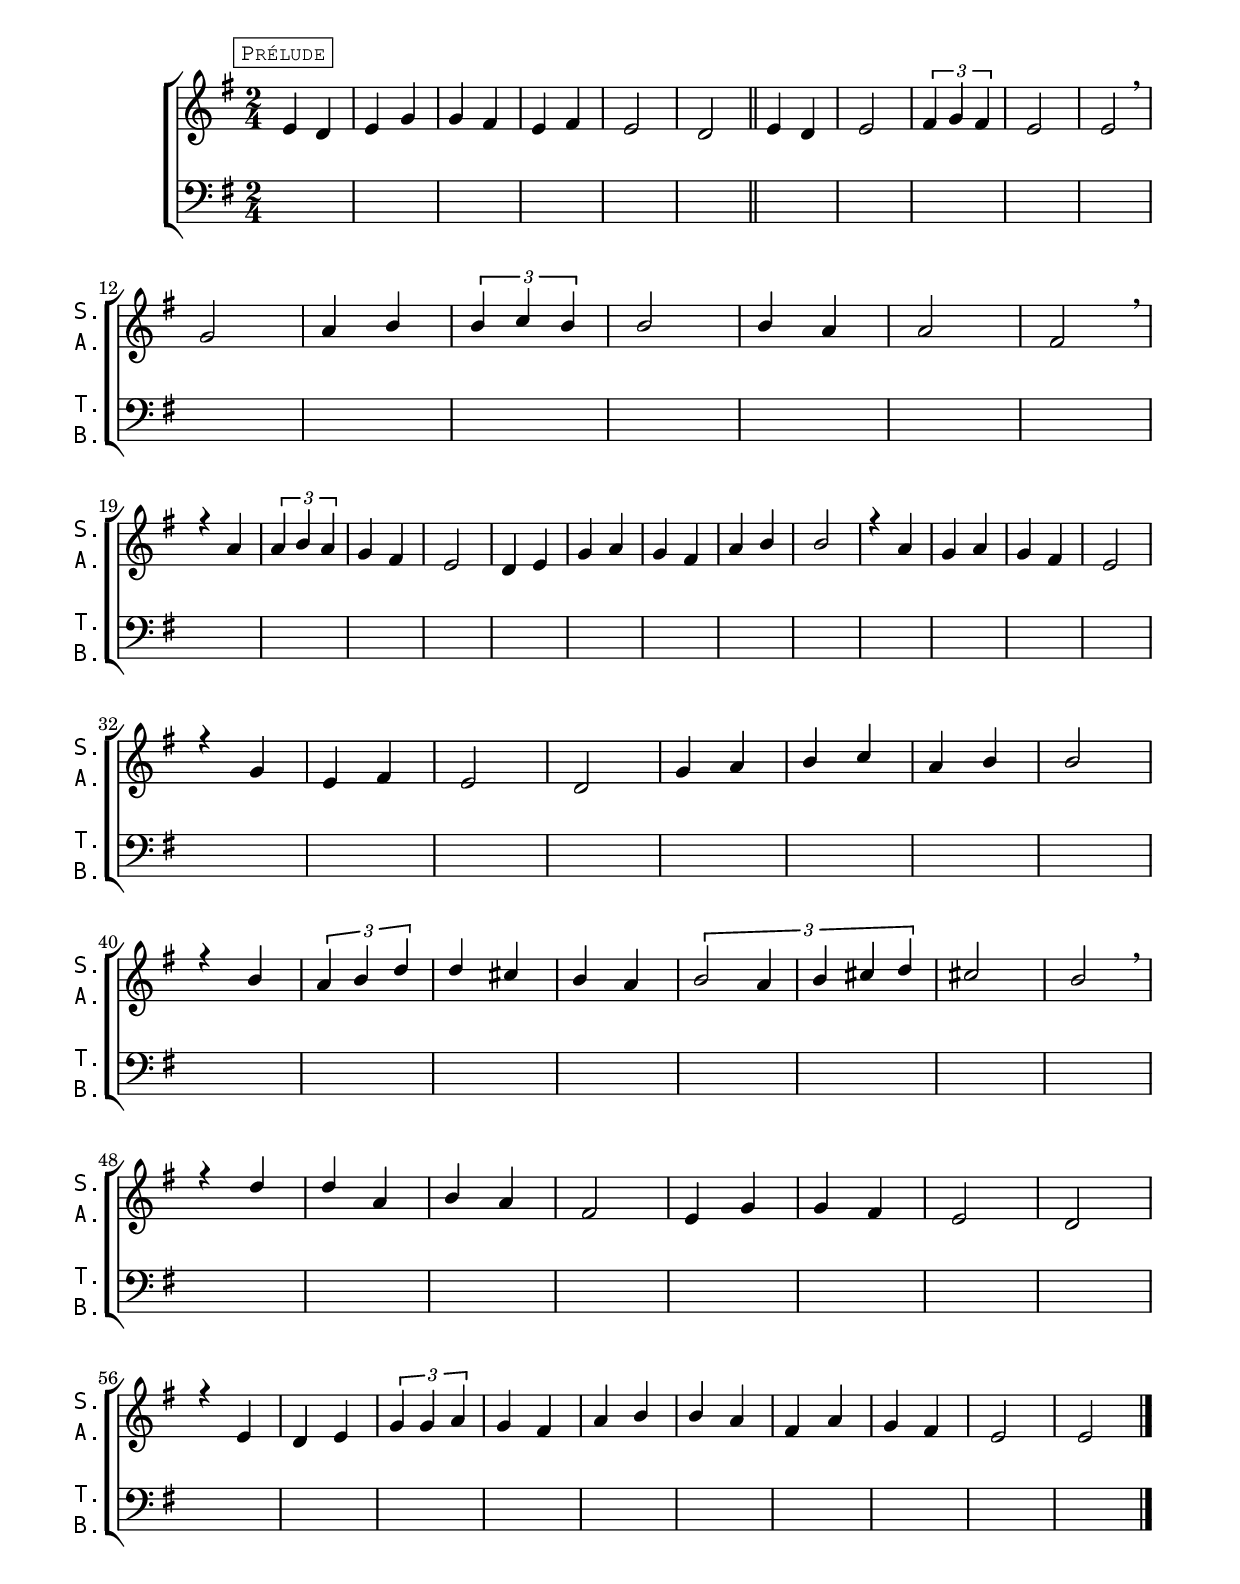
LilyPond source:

\version "2.22.0"
\language "english"
\include "../libs/commonFunctions.ily"

headers = \header {
  title = "Ô bienheureux Joseph"
  %subtitle = \markup { \column { "Tropaire pour l'Épiphanie" "(Introït ou Communion)" } }
  composer = "Jean Baptiste Favre"
  poet = "Domaine public"
  dedication = "Clichy la Garenne, juin 2021"
  }

%%%%%%%%%%%%%%%%%%%%%%%%%%
%%%%%     Répons     %%%%%
%%%%%%%%%%%%%%%%%%%%%%%%%%
rhythms = {
  \markCustom "Prélude"
  \key e \minor \time 2/4
  s2*11 \break
  s2*7 \break
  s2*13 \break
  s2*8 \break
  s2*8 \break
  s2*8 \break
  s2*10
  \bar "|." \break
  }
gregorianMusic = {
  e4 d e g g fs e fs e d \bar "||"
  e4 d e fs g fs e e \breathe
  g4 a b b c b b b a a fs r4 \break
  a a b a g fs e d e g a g fs a b b a g a g fs e \breathe \break
  g e fs e d g a b c a b b b a \break b d d cs b a b a b cs d cs b r4 \break
  d d a b a fs e g g fs e d e d \break e g g a g fs a b b a fs a g fs e e \break
  }
sopranosMusic = {
  e4 d e g g fs e fs e2 d \bar "||"
  e4 d e2 \tuplet 3/2 { fs4 g fs } e2 e2 \breathe
  g2 a4 b \tuplet 3/2 { b c b } b2 b4 a a2 fs2 \breathe
  r4 a4 \tuplet 3/2 { a b a } g fs e2 d4 e g a g fs a b b2 r4 a g a g fs e2
  r4 g4 e fs e2 d g4 a b c a b b2
  r4 b4 \tuplet 3/2 { a b d } d cs b a \tuplet 3/2 { b2 a4 b cs d } cs2 b2 \breathe
  r4 d d a b a fs2 e4 g g fs e2 d
  r4 e4 d e \tuplet 3/2 { g g a } g fs4 a b b a fs a g fs e2 e
  }
altosMusic = \relative c' {
  }
tenorsMusic =  \relative c {
  }
bassesMusic =  \relative c {
  %e4 b e2 c2 a2 b b
  %c4 b a2 b e e \breathe
  %e4 d g g, a e' b2 c4 a g a b2 e2 s2*3
  %s2*7 s2 \breathe s2
  %s2*9
  %s2*3 r4 s2*6
  %s2*9
  }



%%%%%%%%%%%%%%%%%%%%%%%%%%%%%%%%%%%%%%%%%%%%
%%%%%          DRAW PARTITION          %%%%%
%%%%%%%%%%%%%%%%%%%%%%%%%%%%%%%%%%%%%%%%%%%%
FirstPageHeaders = \headers
OtherPageHeaders = \header {
  title = ##f
  subtitle = ##f
  composer = ##f
  poet = ##f
  dedication = ##f
  }

\paper {
  top-margin = 1\cm
  bottom-margin = 1\cm
  left-margin = 1\cm
  right-margin = 1\cm
  indent = 1\cm
  % Plan for recto-verso printing with inner margin
  two-sided = ##t
  inner-margin =  2\cm
  outer-margin = 1.5\cm

  oddFooterMarkup = {}
  #(include-special-characters)

  %#(define fonts
  %  (set-global-fonts
  %   #:music "emmentaler"
  %   #:brace "emmentaler"
  %   #:roman "Latin Modern Roman"
  %   #:sans "Latin Modern Sans"
  %   #:typewriter "Monospace Regular"
  %  ))
  }
FirstScorePaper = \paper {
    markup-system-spacing = #'((basic-distance . 30)
       (minimum-distance . 30)
       (padding . 5)
       (stretchability . 5))
    top-markup-spacing = #'((basic-distance . 3)
       (minimum-distance . 3)
       (padding . 3)
       (stretchability . 3))
    top-system-spacing = #'((basic-distance . 6)
       (minimum-distance . 6)
       (padding . 6)
       (stretchability . 5))
    system-system-spacing = #'((basic-distance . 3)
       (minimum-distance . 3)
       (padding . 3)
       (stretchability . 3))
    scoreTitleMarkup = \markup \columns {
      \fill-line {
          \column {
            \line {
              \left-column {
                \fontsize #8 \sans \fromproperty #'header:title
                \fontsize #1 \typewriter \fromproperty #'header:subtitle
              }
            }
          }
          \column {
            \line {
              \fontsize #-1
              \left-column {
                \line { \concat { \typewriter "Paroles&nbsp;:&nbsp;" \sans \fromproperty #'header:poet \bold " " } }
                \line { \concat { \typewriter "Musique&nbsp;:&nbsp;" \sans \fromproperty #'header:composer \bold " " } }
                \typewriter \italic \fromproperty #'header:dedication
              }
            }
          }
        }
    }
    oddFooterMarkup = {}
  }
OtherScoresPaper = \paper {
    markup-system-spacing = #'((basic-distance . 3)
       (minimum-distance . 3)
       (padding . 3)
       (stretchability . 5))
    top-markup-spacing = #'((basic-distance . 3)
       (minimum-distance . 3)
       (padding . 3)
     4 (stretchability . 5))
    top-system-spacing = #'((basic-distance . 9)
       (minimum-distance . 9)
       (padding . 7)
       (stretchability . 5))
    system-system-spacing = #'((basic-distance . 3)
       (minimum-distance . 3)
       (padding . 3)
      (stretchability . 5))
  }
LastScorePaper = \paper {
    top-system-spacing = #'((basic-distance . 5)
       (minimum-distance . 3)
       (padding . 1)
       (stretchability . 10))
    system-system-spacing = #'((basic-distance . 0)
       (minimum-distance . 0)
       (padding . 1)
       (stretchability . 10))
   score-markup-spacing = #'((basic-distance . 0)
       (minimum-distance . 0)
       (padding . 1)
       (stretchability . 10))
    markup-system-spacing = #'((basic-distance . 5)
       (minimum-distance . 3)
       (padding . 1)
       (stretchability . 10))
}
AllScoreLayout = \layout {
      ragged-last = ##f
      \context {
          \PianoStaff
          %\RemoveEmptyStaves
          \override NoteHead #'style = #'altdefault
          \override InstrumentName #'font-name = #"Monospace Regular"
      }
      \context {
          \ChoirStaff
          %\RemoveEmptyStaves
          \override NoteHead #'style = #'altdefault
          \override InstrumentName #'font-name = #"Monospace Regular"
      }
      \override LyricText #'font-name = #"Latin Modern Sans"
      \override Score.RehearsalMark.font-family = #'typewriter
  }
%%%%%%%%%%%%%%%%%%%%%%%%%%%%%%%%%%%%%%%%%%%%%%%%%%%%%%%%%%%%%%%%%%%
%%%%%%%%%%%%%%%%%%%          Antienne          %%%%%%%%%%%%%%%%%%%%
%%%%%%%%%%%%%%%%%%%%%%%%%%%%%%%%%%%%%%%%%%%%%%%%%%%%%%%%%%%%%%%%%%%
\bookpart {
  %\OtherScoresPaper
  \score {
    {
      \new ChoirStaff = "ChoirStaff"
      <<
        \new Staff = "HighStaff" \with { shortInstrumentName = \markup { \column { "S." "A." } } }
        <<
          \clef "treble"
          \new Voice = "Rhythms" { \rhythms \bar "||" }
          \new Voice = "Soprano" { \voiceOne \relative c' \sopranosMusic }
          \new Voice = "Alto" { \voiceTwo \altosMusic }
        >>
        %\new Lyrics \lyricsto "Soprano" { \lyrics }
        \new Staff  = "LowStaff" \with { shortInstrumentName = \markup { \column { "T." "B." } } }
        <<
          \clef "bass"
          \new Voice = "Rhythms" { \rhythms }
          \new Voice = "Tenor" { \voiceOne \tenorsMusic }
          \new Voice = "Bass" { \voiceTwo \bassesMusic }
        >>
      >>
    }
    \AllScoreLayout
    \FirstPageHeaders
  }
}
%{
\include "gregorian.ly"
\score {
  {
    <<
      \new VaticanaStaff{
        \new VaticanaVoice = "cantus" {
          \clef "vaticana-do3"
          \relative c \sopranosMusic
        }
      }
    >>
  }
  \AllScoreLayout
  \FirstPageHeaders
}
%}